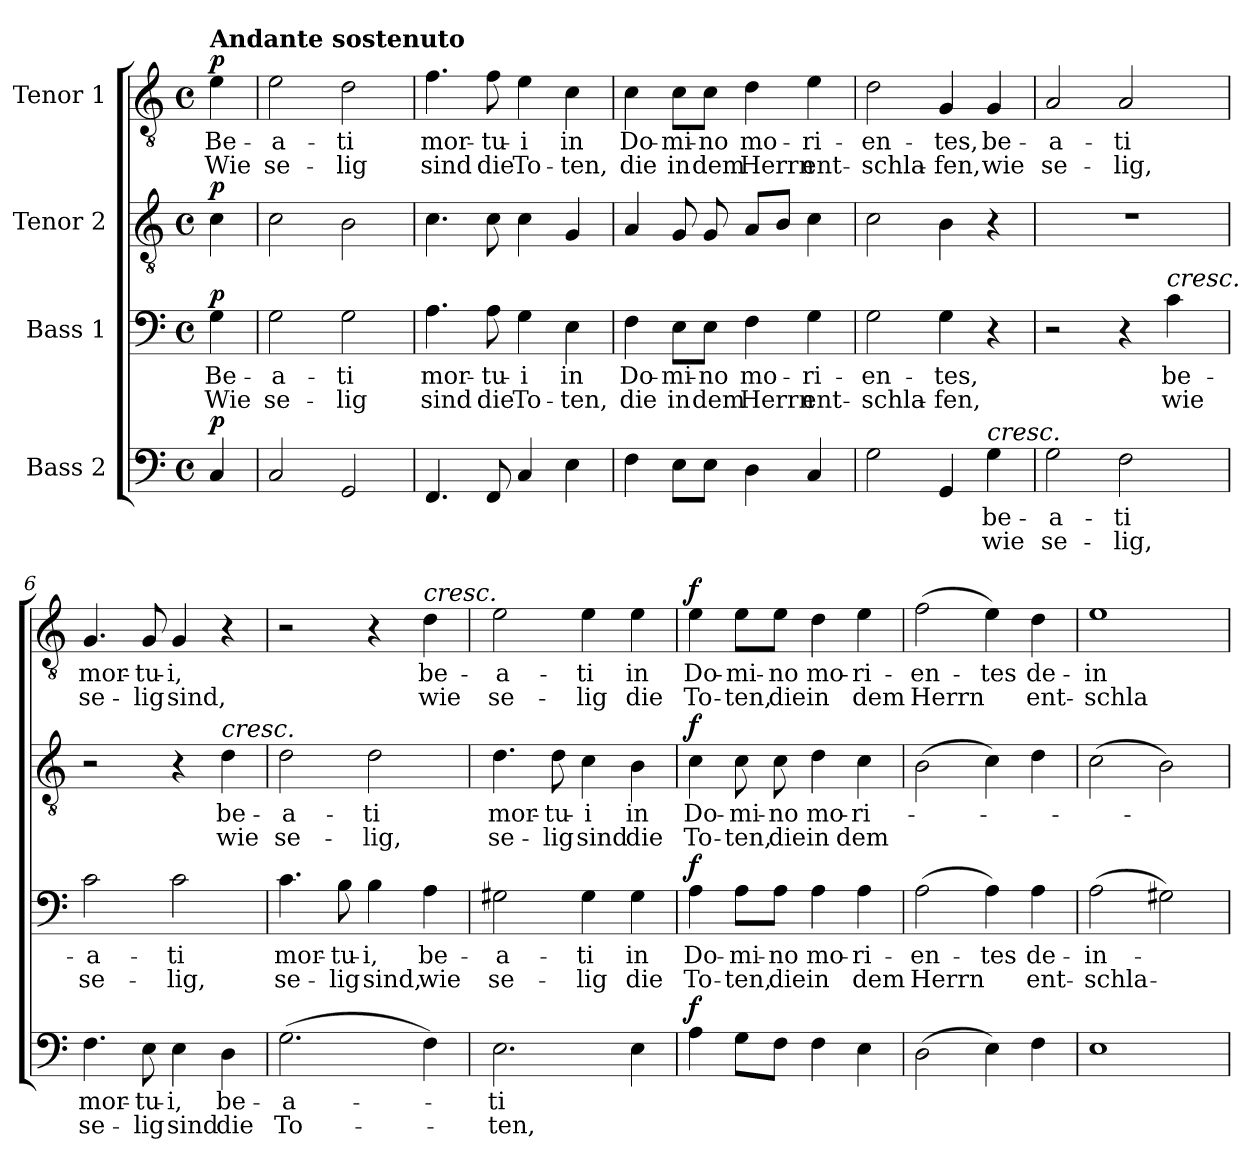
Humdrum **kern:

**kern	**text	**text	**dynam	**kern	**text	**text	**dynam	**kern	**text	**text	**dynam	**kern	**text	**text	**dynam
*part4	*part4	*part4	*part4	*part3	*part3	*part3	*part3	*part2	*part2	*part2	*part2	*part1	*part1	*part1	*part1
*staff4	*staff4	*staff4	*staff4	*staff3	*staff3	*staff3	*staff3	*staff2	*staff2	*staff2	*staff2	*staff1	*staff1	*staff1	*staff1
*I"Bass 2	*	*	*	*I"Bass 1	*	*	*	*I"Tenor 2	*	*	*	*I"Tenor 1	*	*	*
*clefF4	*	*	*	*clefF4	*	*	*	*clefGv2	*	*	*	*clefGv2	*	*	*
*k[]	*	*	*	*k[]	*	*	*	*k[]	*	*	*	*k[]	*	*	*
*M4/4	*	*	*	*M4/4	*	*	*	*M4/4	*	*	*	*M4/4	*	*	*
*met(c)	*	*	*	*met(c)	*	*	*	*met(c)	*	*	*	*met(c)	*	*	*
*MM84	*	*	*	*MM84	*	*	*	*MM84	*	*	*	*MM84	*	*	*
=	=	=	=	=	=	=	=	=	=	=	=	=	=	=	=
!	!	!	!	!	!	!	!	!	!	!	!	!LO:TX:a:B:t=Andante sostenuto	!	!	!
!	!	!	!LO:DY:a	!	!	!	!LO:DY:a	!	!	!	!LO:DY:a	!	!	!	!LO:DY:a
4C/	.	.	p	4G\	Be-	Wie	p	4c\	.	.	p	4e\	Be-	Wie	p
=1	=1	=1	=1	=1	=1	=1	=1	=1	=1	=1	=1	=1	=1	=1	=1
2C/	.	.	.	2G\	-a-	se-	.	2c\	.	.	.	2e\	-a-	se-	.
2GG/	.	.	.	2G\	-ti	-lig	.	2B\	.	.	.	2d\	-ti	-lig	.
=2	=2	=2	=2	=2	=2	=2	=2	=2	=2	=2	=2	=2	=2	=2	=2
4.FF/	.	.	.	4.A\	mor-	sind	.	4.c\	.	.	.	4.f\	mor-	sind	.
8FF/	.	.	.	8A\	-tu-	die	.	8c\	.	.	.	8f\	-tu-	die	.
4C/	.	.	.	4G\	-i	To-	.	4c\	.	.	.	4e\	-i	To-	.
4E\	.	.	.	4E\	in	-ten,	.	4G/	.	.	.	4c\	in	-ten,	.
=3	=3	=3	=3	=3	=3	=3	=3	=3	=3	=3	=3	=3	=3	=3	=3
4F\	.	.	.	4F\	Do-	die	.	4A/	.	.	.	4c\	Do-	die	.
8E\L	.	.	.	8E\L	-mi-	in	.	8G/	.	.	.	8c\L	-mi-	in	.
8E\J	.	.	.	8E\J	-no	dem	.	8G/	.	.	.	8c\J	-no	dem	.
4D\	.	.	.	4F\	mo-	Herrn	.	8A/L	.	.	.	4d\	mo-	Herrn	.
.	.	.	.	.	.	.	.	8B/J	.	.	.	.	.	.	.
4C/	.	.	.	4G\	-ri-	ent-	.	4c\	.	.	.	4e\	-ri-	ent-	.
=4	=4	=4	=4	=4	=4	=4	=4	=4	=4	=4	=4	=4	=4	=4	=4
2G\	.	.	.	2G\	-en-	-schla-	.	2c\	.	.	.	2d\	-en-	-schla-	.
4GG/	.	.	.	4G\	-tes,	-fen,	.	4B\	.	.	.	4G/	-tes,	-fen,	.
!LO:TX:a:i:t=cresc.	!	!	!	!	!	!	!	!	!	!	!	!	!	!	!
4G\	be-	wie	.	4r	.	.	.	4r	.	.	.	4G/	be-	wie	.
!!LO:LB:g=z
=5	=5	=5	=5	=5	=5	=5	=5	=5	=5	=5	=5	=5	=5	=5	=5
2G\	-a-	se-	.	2r	.	.	.	1r	.	.	.	2A/	-a-	se-	.
2F\	-ti	-lig,	.	4r	.	.	.	.	.	.	.	2A/	-ti	-lig,	.
!	!	!	!	!LO:TX:a:i:t=cresc.	!	!	!	!	!	!	!	!	!	!	!
.	.	.	.	4c\	be-	wie	.	.	.	.	.	.	.	.	.
=6	=6	=6	=6	=6	=6	=6	=6	=6	=6	=6	=6	=6	=6	=6	=6
4.F\	mor-	se-	.	2c\	-a-	se-	.	2r	.	.	.	4.G/	mor-	se-	.
8E\	-tu-	-lig	.	.	.	.	.	.	.	.	.	8G/	-tu-	-lig	.
4E\	-i,	sind	.	2c\	-ti	-lig,	.	4r	.	.	.	4G/	-i,	sind,	.
!	!	!	!	!	!	!	!	!LO:TX:a:i:t=cresc.	!	!	!	!	!	!	!
4D\	be-	die	.	.	.	.	.	4d\	be-	wie	.	4r	.	.	.
=7	=7	=7	=7	=7	=7	=7	=7	=7	=7	=7	=7	=7	=7	=7	=7
(2.G\	-a-	To-	.	4.c\	mor-	se-	.	2d\	-a-	se-	.	2r	.	.	.
.	.	.	.	8B\	-tu-	-lig	.	.	.	.	.	.	.	.	.
.	.	.	.	4B\	-i,	sind,	.	2d\	-ti	-lig,	.	4r	.	.	.
!	!	!	!	!	!	!	!	!	!	!	!	!LO:TX:a:i:t=cresc.	!	!	!
4F\)	.	.	.	4A\	be-	wie	.	.	.	.	.	4d\	be-	wie	.
=8	=8	=8	=8	=8	=8	=8	=8	=8	=8	=8	=8	=8	=8	=8	=8
2.E\	-ti	-ten,	.	2G#X\	-a-	se-	.	4.d\	mor-	se-	.	2e\	-a-	se-	.
.	.	.	.	.	.	.	.	8d\	-tu-	-lig	.	.	.	.	.
.	.	.	.	4G#\	-ti	-lig	.	4c\	-i	sind	.	4e\	-ti	-lig	.
4E\	.	.	.	4G#\	in	die	.	4B\	in	die	.	4e\	in	die	.
=9	=9	=9	=9	=9	=9	=9	=9	=9	=9	=9	=9	=9	=9	=9	=9
!	!	!	!LO:DY:a	!	!	!	!LO:DY:a	!	!	!	!LO:DY:a	!	!	!	!LO:DY:a
4A\	.	.	f	4A\	Do-	To-	f	4c\	Do-	To-	f	4e\	Do-	To-	f
8G\L	.	.	.	8A\L	-mi-	-ten,	.	8c\	-mi-	-ten,	.	8e\L	-mi-	-ten,	.
8F\J	.	.	.	8A\J	-no	die	.	8c\	-no	die	.	8e\J	-no	die	.
4F\	.	.	.	4A\	mo-	in	.	4d\	mo-	in	.	4d\	mo-	in	.
4E\	.	.	.	4A\	-ri-	dem	.	4c\	-ri -	dem	.	4e\	-ri-	dem	.
!!LO:LB:g=z
=10	=10	=10	=10	=10	=10	=10	=10	=10	=10	=10	=10	=10	=10	=10	=10
(2D\	.	.	.	(2A\	-en-	Herrn	.	(2B\	.	.	.	(2f\	-en-	Herrn	.
4E\)	.	.	.	4A\)	-tes	.	.	4c\)	.	.	.	4e\)	-tes	.	.
4F\	.	.	.	4A\	de-	ent-	.	4d\	.	.	.	4d\	de-	ent-	.
=11	=11	=11	=11	=11	=11	=11	=11	=11	=11	=11	=11	=11	=11	=11	=11
1E	.	.	.	(2A\	-in-	-schla-	.	(2c\	.	.	.	1e	-in-	-schla-	.
.	.	.	.	2G#X\)	.	.	.	2B\)	.	.	.	.	.	.	.
=	=	=	=	=	=	=	=	=	=	=	=	=	=	=	=
*-	*-	*-	*-	*-	*-	*-	*-	*-	*-	*-	*-	*-	*-	*-	*-
